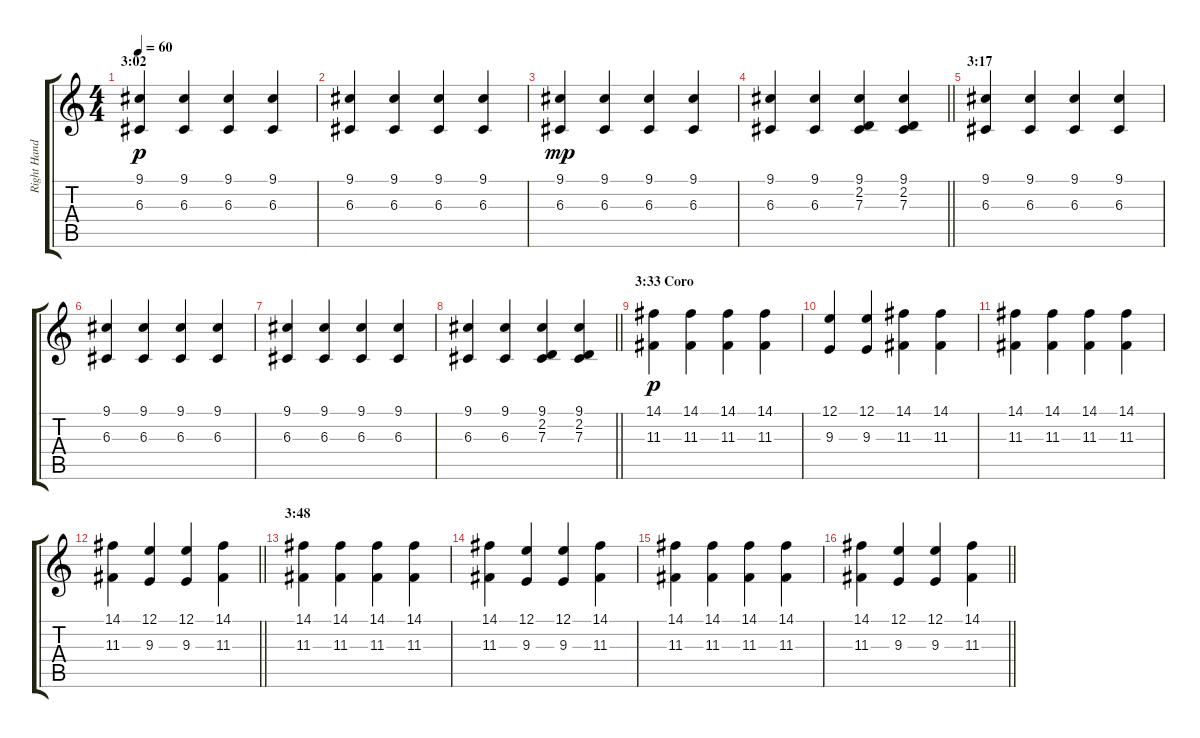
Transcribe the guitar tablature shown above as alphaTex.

\track ("Right Hand Piano" "Right Hand") {instrument acousticgrandpiano}
\staff {score tabs}
\tuning (E4 B3 G3 D3 A2 E2) {hide}
\ts (4 4)
\section ("" "3:02")
\tempo 60
\clef g2
\ks c
(9.1 6.3).4{dy p} (9.1 6.3).4 (9.1 6.3).4 (9.1 6.3).4 |
(9.1 6.3).4 (9.1 6.3).4 (9.1 6.3).4 (9.1 6.3).4 |
(9.1 6.3).4{dy mp} (9.1 6.3).4 (9.1 6.3).4 (9.1 6.3).4 |
\barLineRight lightlight
(9.1 6.3).4 (9.1 6.3).4 (9.1 2.2 7.3).4 (9.1 2.2 7.3).4 |
\section ("" "3:17")
(9.1 6.3).4 (9.1 6.3).4 (9.1 6.3).4 (9.1 6.3).4 |
(9.1 6.3).4 (9.1 6.3).4 (9.1 6.3).4 (9.1 6.3).4 |
(9.1 6.3).4 (9.1 6.3).4 (9.1 6.3).4 (9.1 6.3).4 |
\barLineRight lightlight
(9.1 6.3).4 (9.1 6.3).4 (9.1 2.2 7.3).4 (9.1 2.2 7.3).4 |
\section ("" "3:33 Coro")
(14.1 11.3).4{dy p} (14.1 11.3).4 (14.1 11.3).4 (14.1 11.3).4 |
(12.1 9.3).4 (12.1 9.3).4 (14.1 11.3).4 (14.1 11.3).4 |
(14.1 11.3).4 (14.1 11.3).4 (14.1 11.3).4 (14.1 11.3).4 |
\barLineRight lightlight
(14.1 11.3).4 (12.1 9.3).4 (12.1 9.3).4 (14.1 11.3).4 |
\section ("" "3:48")
(14.1 11.3).4 (14.1 11.3).4 (14.1 11.3).4 (14.1 11.3).4 |
(14.1 11.3).4 (12.1 9.3).4 (12.1 9.3).4 (14.1 11.3).4 |
(14.1 11.3).4 (14.1 11.3).4 (14.1 11.3).4 (14.1 11.3).4 |
\barLineRight lightlight
(14.1 11.3).4 (12.1 9.3).4 (12.1 9.3).4 (14.1 11.3).4
